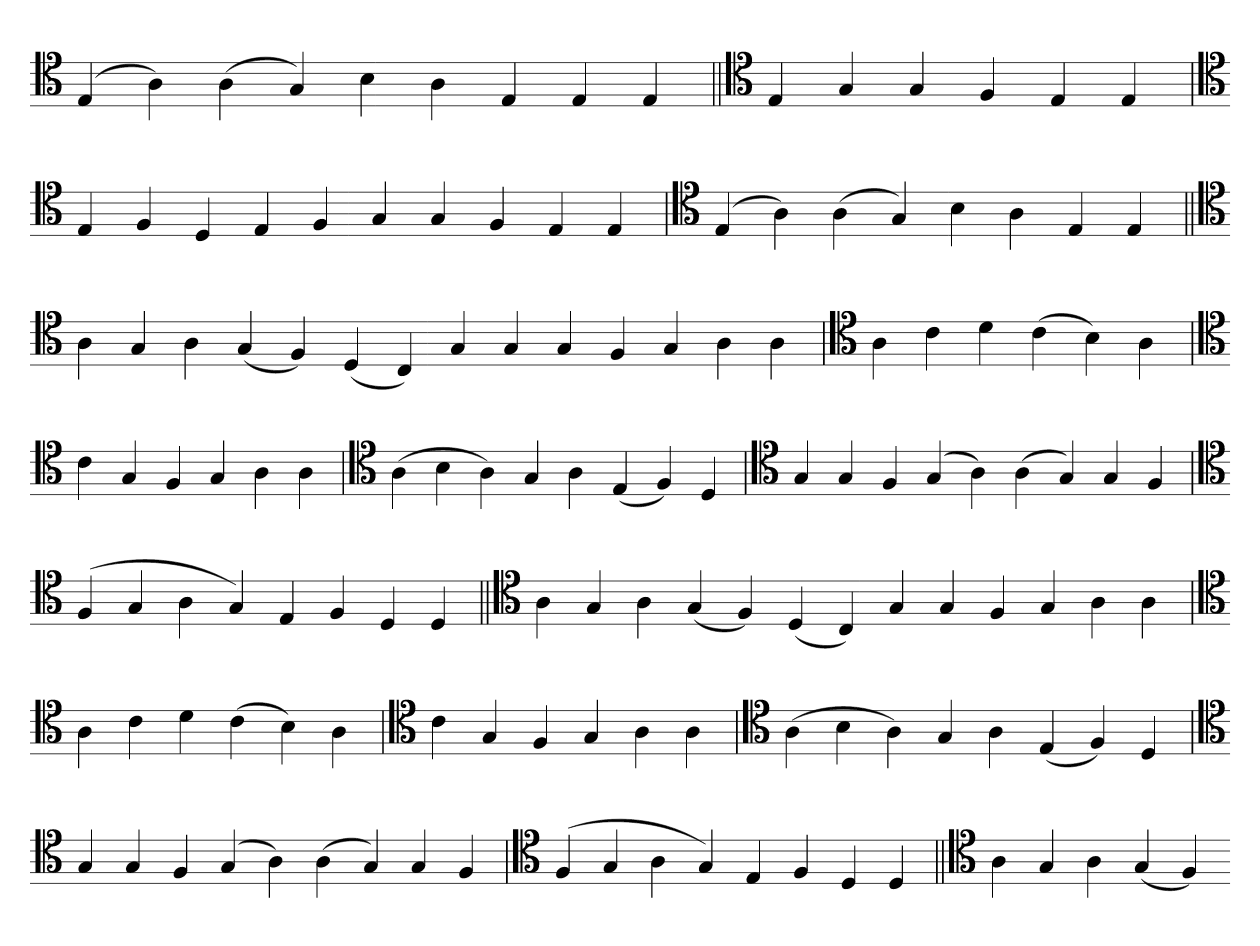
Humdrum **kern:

**kern
*part1
*staff1
*clefC4
=
(4E
4A)
(4A
4G)
4B
4A
4E
4E
4E
=||
*clefC4
4E
4G
4G
4F
4E
4E
=`
*clefC4
4E
4F
4D
4E
4F
4G
4G
4F
4E
4E
='
*clefC4
(4E
4A)
(4A
4G)
4B
4A
4E
4E
=||
*clefC4
4A
4G
4A
(4G
4F)
(4D
4C)
4G
4G
4G
4F
4G
4A
4A
='
*clefC4
4A
4c
4d
(4c
4B)
4A
=`
*clefC4
4c
4G
4F
4G
4A
4A
=
*clefC4
(4A
4B
4A)
4G
4A
(4E
4F)
4D
=`
*clefC4
4G
4G
4F
(4G
4A)
(4A
4G)
4G
4F
=`
*clefC4
(4F
4G
4A
4G)
4E
4F
4D
4D
=||
*clefC4
4A
4G
4A
(4G
4F)
(4D
4C)
4G
4G
4F
4G
4A
4A
='
*clefC4
4A
4c
4d
(4c
4B)
4A
=`
*clefC4
4c
4G
4F
4G
4A
4A
=
*clefC4
(4A
4B
4A)
4G
4A
(4E
4F)
4D
=`
*clefC4
4G
4G
4F
(4G
4A)
(4A
4G)
4G
4F
=`
*clefC4
(4F
4G
4A
4G)
4E
4F
4D
4D
=||
*clefC4
4A
4G
4A
(4G
4F)
=-
*-
